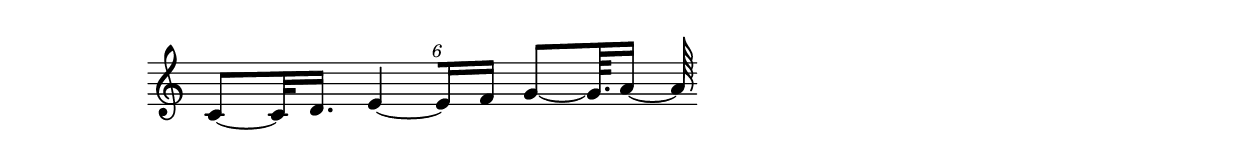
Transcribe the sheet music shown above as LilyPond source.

#(ly:set-option 'midi-extension "mid")
\version "2.12.3"
\include "english.ly"
\header{ 
title = ""
composer = ""
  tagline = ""  % removed 
}
%{
 S----R--  G----m  P----------D---- 
 %}
  
melody = {
\once \override Staff.TimeSignature #'stencil = ##f
\clef treble
\key c \major
\autoBeamOn  
\cadenzaOn
 c'8[~c'32[     d'16.]   \times4/6 { e'4[~e'16[     f'16] } g'8[~g'64.[           a'16]~a'64]    
}

text = \lyricmode {
  
}

\score{

<<
  \new Voice = "one" {
    \melody
  }
  \new Lyrics \lyricsto "one" \text
>>
\layout {
  \context {
       \Score
    \remove "Bar_number_engraver"
  } 
  }
\midi { 
  \context {
    \Score
    tempoWholesPerMinute = #(ly:make-moment 200 4)
   }
 }
}
